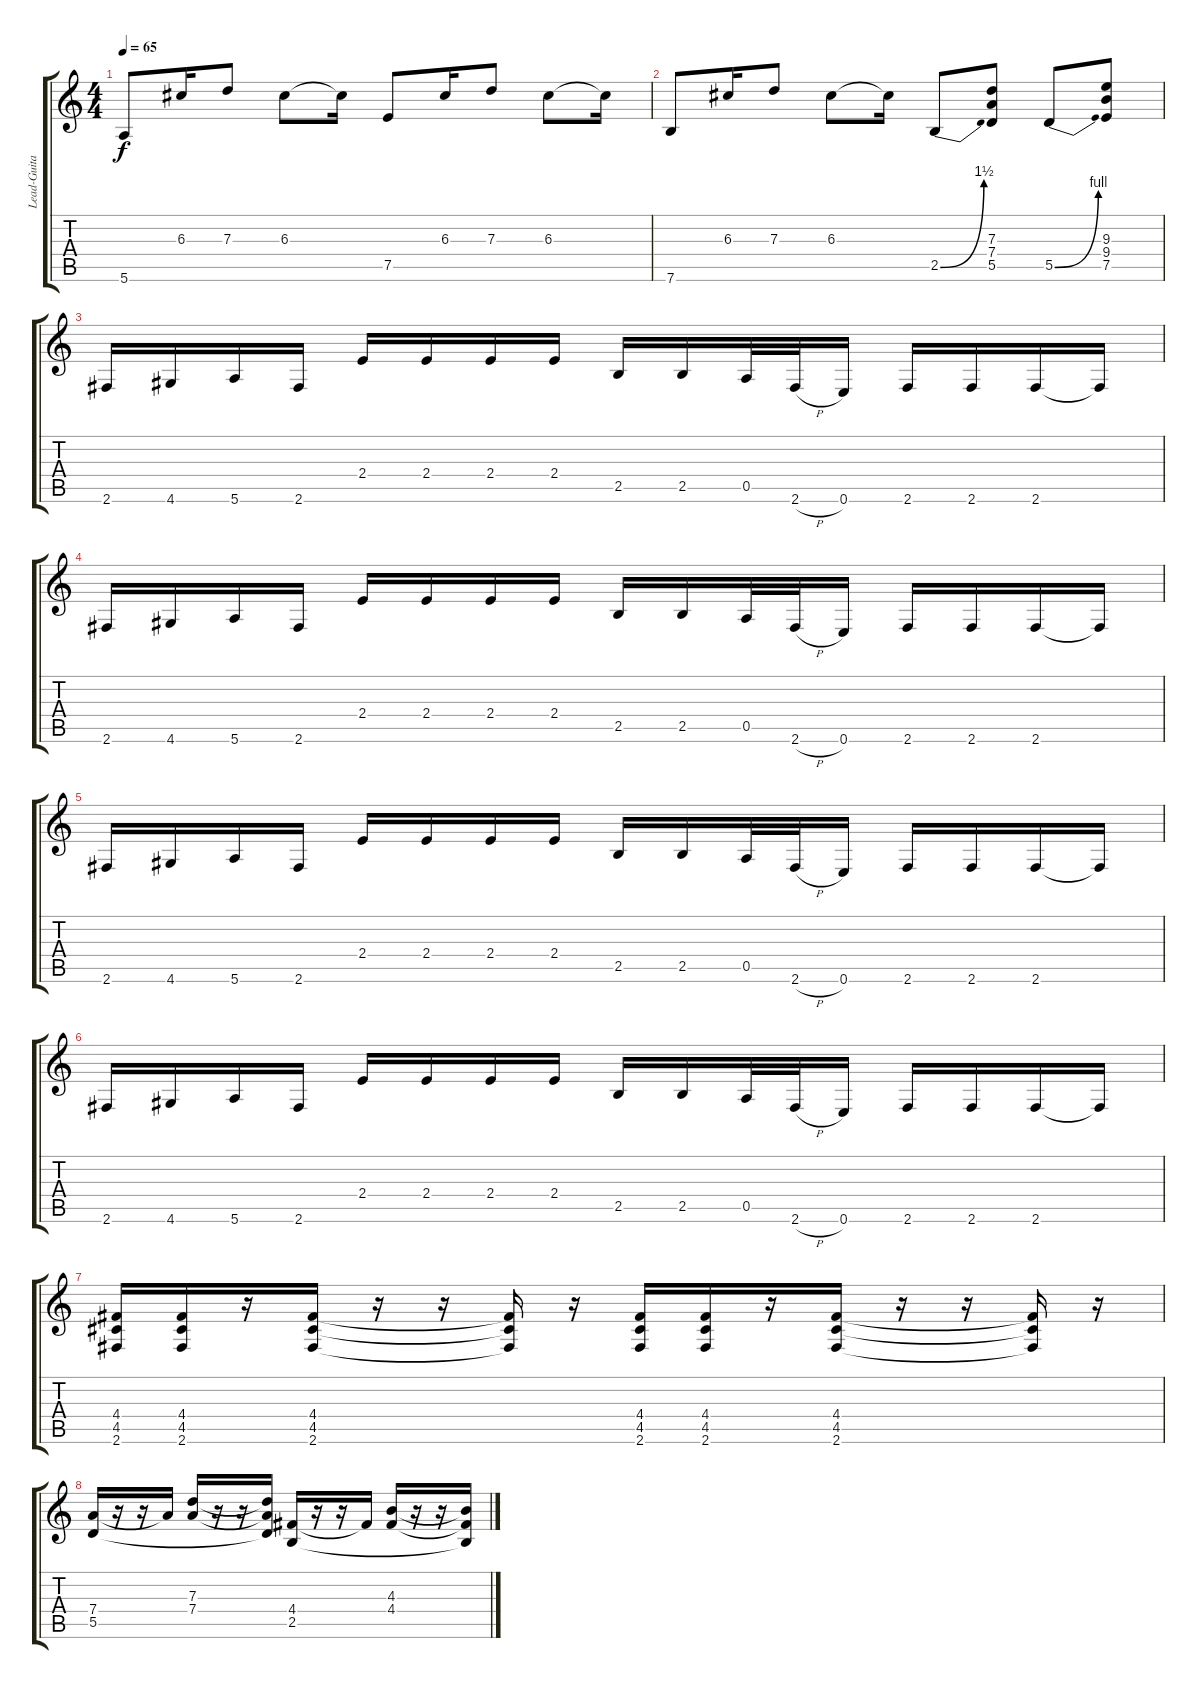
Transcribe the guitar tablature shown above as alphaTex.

\track ("Lead-Guitar" "Lead-Guita") {instrument distortionguitar}
\staff {score tabs}
\tuning (E4 B3 G3 D3 A2 E2) {hide}
\ts (4 4)
\tempo 65
\clef g2
\ks c
5.6.8{dy f} 6.3.16 7.3.8 6.3.8 6.3{t}.16 7.5.8 6.3.16 7.3.8 6.3.8 6.3{t}.16 |
7.6.8 6.3.16 7.3.8 6.3.8 6.3{t}.16 2.5{be (bend 0 0 60 6)}.8 (7.3 7.4 5.5).8 5.5{be (bend 0 0 60 4)}.8 (9.3 9.4 7.5).8 |
2.6.16 4.6.16 5.6.16 2.6.16 2.4.16 2.4.16 2.4.16 2.4.16 2.5.16 2.5.16 0.5.32 2.6{h}.32 0.6.16 2.6.16 2.6.16 2.6.16 2.6{t}.16 |
2.6.16 4.6.16 5.6.16 2.6.16 2.4.16 2.4.16 2.4.16 2.4.16 2.5.16 2.5.16 0.5.32 2.6{h}.32 0.6.16 2.6.16 2.6.16 2.6.16 2.6{t}.16 |
2.6.16 4.6.16 5.6.16 2.6.16 2.4.16 2.4.16 2.4.16 2.4.16 2.5.16 2.5.16 0.5.32 2.6{h}.32 0.6.16 2.6.16 2.6.16 2.6.16 2.6{t}.16 |
2.6.16 4.6.16 5.6.16 2.6.16 2.4.16 2.4.16 2.4.16 2.4.16 2.5.16 2.5.16 0.5.32 2.6{h}.32 0.6.16 2.6.16 2.6.16 2.6.16 2.6{t}.16 |
(4.4 4.5 2.6).16 (4.4 4.5 2.6).16 r.16 (4.4 4.5 2.6).16 r.16 r.16 (4.4{t} 4.5{t} 2.6{t}).16 r.16 (4.4 4.5 2.6).16 (4.4 4.5 2.6).16 r.16 (4.4 4.5 2.6).16 r.16 r.16 (4.4{t} 4.5{t} 2.6{t}).16 r.16 |
(7.4 5.5).16 r.16 r.16 7.4{t}.16 (7.3 7.4).16 r.16 r.16 (7.3{t} 7.4{t} 5.5{t}).16 (4.4 2.5).16 r.16 r.16 4.4{t}.16 (4.3 4.4).16 r.16 r.16 (4.3{t} 4.4{t} 2.5{t}).16
